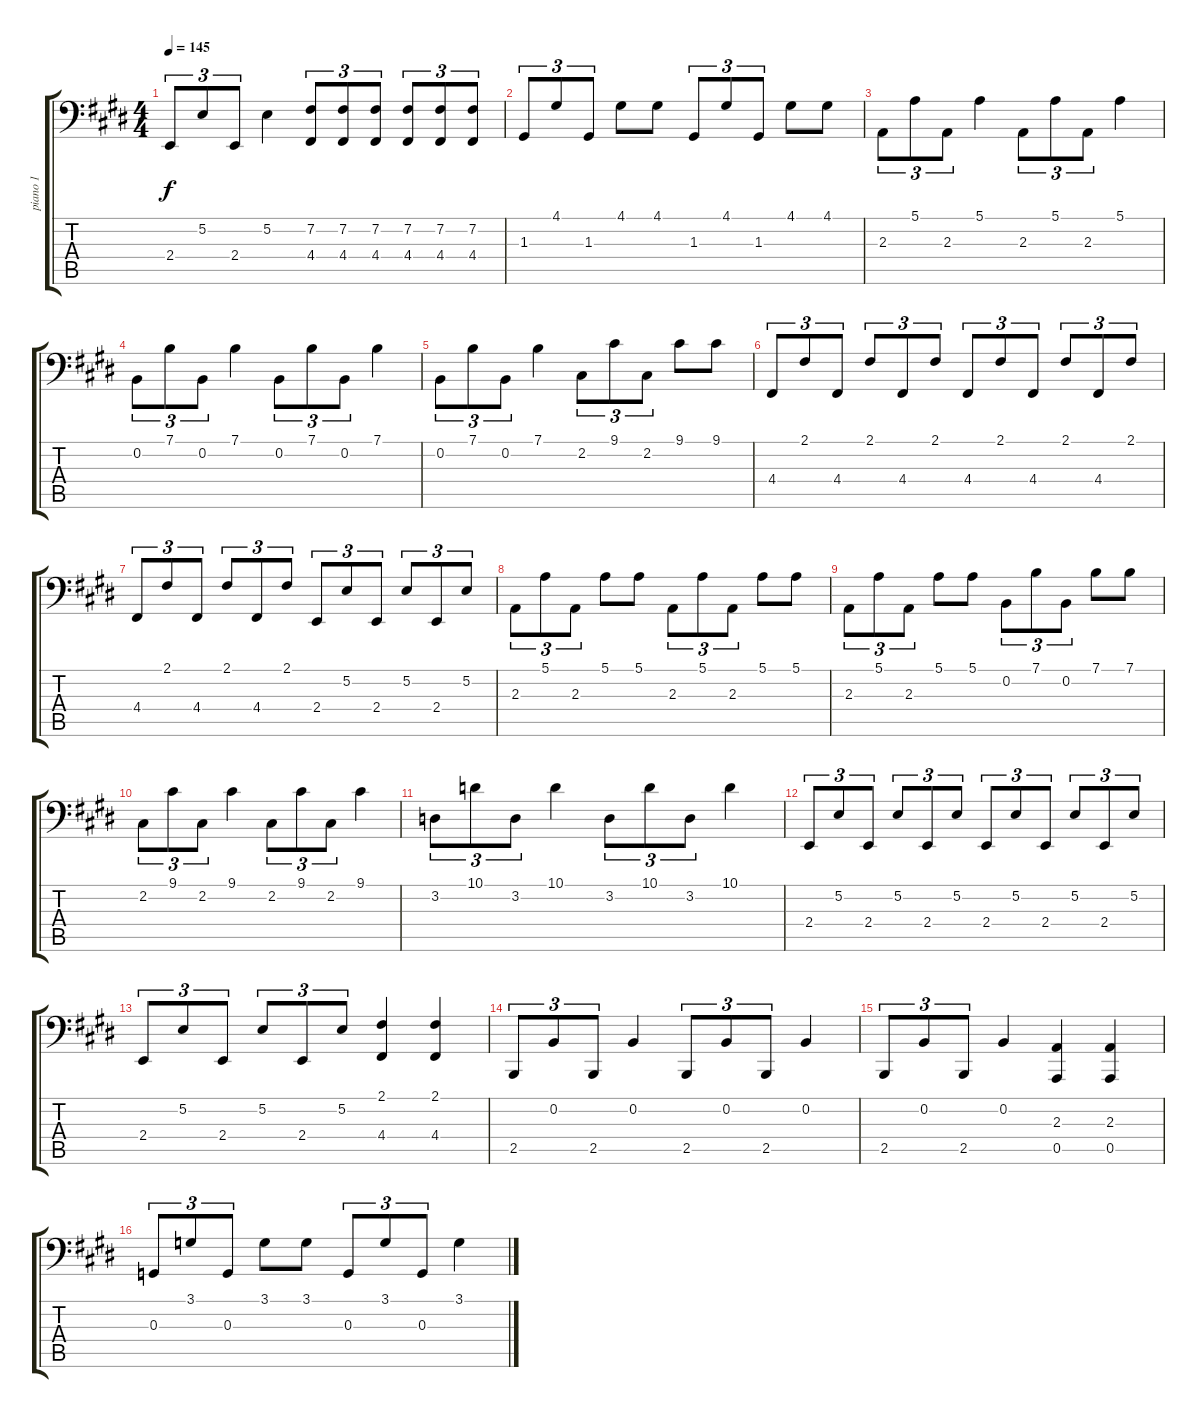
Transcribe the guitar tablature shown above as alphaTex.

\track ("piano 1" "piano 1") {solo instrument acousticgrandpiano}
\staff {score tabs}
\tuning (E3 B2 G2 D2 A1 E1) {hide}
\ts (4 4)
\tempo 145
\clef f4
\ks e
2.4.8{tu (3 2) dy f} 5.2.8{tu (3 2)} 2.4.8{tu (3 2)} 5.2.4 (7.2 4.4).8{tu (3 2)} (7.2 4.4).8{tu (3 2)} (7.2 4.4).8{tu (3 2)} (7.2 4.4).8{tu (3 2)} (7.2 4.4).8{tu (3 2)} (7.2 4.4).8{tu (3 2)} |
1.3.8{tu (3 2)} 4.1.8{tu (3 2)} 1.3.8{tu (3 2)} 4.1.8 4.1.8 1.3.8{tu (3 2)} 4.1.8{tu (3 2)} 1.3.8{tu (3 2)} 4.1.8 4.1.8 |
2.3.8{tu (3 2)} 5.1.8{tu (3 2)} 2.3.8{tu (3 2)} 5.1.4 2.3.8{tu (3 2)} 5.1.8{tu (3 2)} 2.3.8{tu (3 2)} 5.1.4 |
0.2.8{tu (3 2)} 7.1.8{tu (3 2)} 0.2.8{tu (3 2)} 7.1.4 0.2.8{tu (3 2)} 7.1.8{tu (3 2)} 0.2.8{tu (3 2)} 7.1.4 |
0.2.8{tu (3 2)} 7.1.8{tu (3 2)} 0.2.8{tu (3 2)} 7.1.4 2.2.8{tu (3 2)} 9.1.8{tu (3 2)} 2.2.8{tu (3 2)} 9.1.8 9.1.8 |
4.4.8{tu (3 2)} 2.1.8{tu (3 2)} 4.4.8{tu (3 2)} 2.1.8{tu (3 2)} 4.4.8{tu (3 2)} 2.1.8{tu (3 2)} 4.4.8{tu (3 2)} 2.1.8{tu (3 2)} 4.4.8{tu (3 2)} 2.1.8{tu (3 2)} 4.4.8{tu (3 2)} 2.1.8{tu (3 2)} |
4.4.8{tu (3 2)} 2.1.8{tu (3 2)} 4.4.8{tu (3 2)} 2.1.8{tu (3 2)} 4.4.8{tu (3 2)} 2.1.8{tu (3 2)} 2.4.8{tu (3 2)} 5.2.8{tu (3 2)} 2.4.8{tu (3 2)} 5.2.8{tu (3 2)} 2.4.8{tu (3 2)} 5.2.8{tu (3 2)} |
2.3.8{tu (3 2)} 5.1.8{tu (3 2)} 2.3.8{tu (3 2)} 5.1.8 5.1.8 2.3.8{tu (3 2)} 5.1.8{tu (3 2)} 2.3.8{tu (3 2)} 5.1.8 5.1.8 |
2.3.8{tu (3 2)} 5.1.8{tu (3 2)} 2.3.8{tu (3 2)} 5.1.8 5.1.8 0.2.8{tu (3 2)} 7.1.8{tu (3 2)} 0.2.8{tu (3 2)} 7.1.8 7.1.8 |
2.2.8{tu (3 2)} 9.1.8{tu (3 2)} 2.2.8{tu (3 2)} 9.1.4 2.2.8{tu (3 2)} 9.1.8{tu (3 2)} 2.2.8{tu (3 2)} 9.1.4 |
3.2.8{tu (3 2)} 10.1.8{tu (3 2)} 3.2.8{tu (3 2)} 10.1.4 3.2.8{tu (3 2)} 10.1.8{tu (3 2)} 3.2.8{tu (3 2)} 10.1.4 |
2.4.8{tu (3 2)} 5.2.8{tu (3 2)} 2.4.8{tu (3 2)} 5.2.8{tu (3 2)} 2.4.8{tu (3 2)} 5.2.8{tu (3 2)} 2.4.8{tu (3 2)} 5.2.8{tu (3 2)} 2.4.8{tu (3 2)} 5.2.8{tu (3 2)} 2.4.8{tu (3 2)} 5.2.8{tu (3 2)} |
2.4.8{tu (3 2)} 5.2.8{tu (3 2)} 2.4.8{tu (3 2)} 5.2.8{tu (3 2)} 2.4.8{tu (3 2)} 5.2.8{tu (3 2)} (2.1 4.4).4 (2.1 4.4).4 |
2.5.8{tu (3 2)} 0.2.8{tu (3 2)} 2.5.8{tu (3 2)} 0.2.4 2.5.8{tu (3 2)} 0.2.8{tu (3 2)} 2.5.8{tu (3 2)} 0.2.4 |
2.5.8{tu (3 2)} 0.2.8{tu (3 2)} 2.5.8{tu (3 2)} 0.2.4 (2.3 0.5).4 (2.3 0.5).4 |
0.3.8{tu (3 2)} 3.1.8{tu (3 2)} 0.3.8{tu (3 2)} 3.1.8 3.1.8 0.3.8{tu (3 2)} 3.1.8{tu (3 2)} 0.3.8{tu (3 2)} 3.1.4
